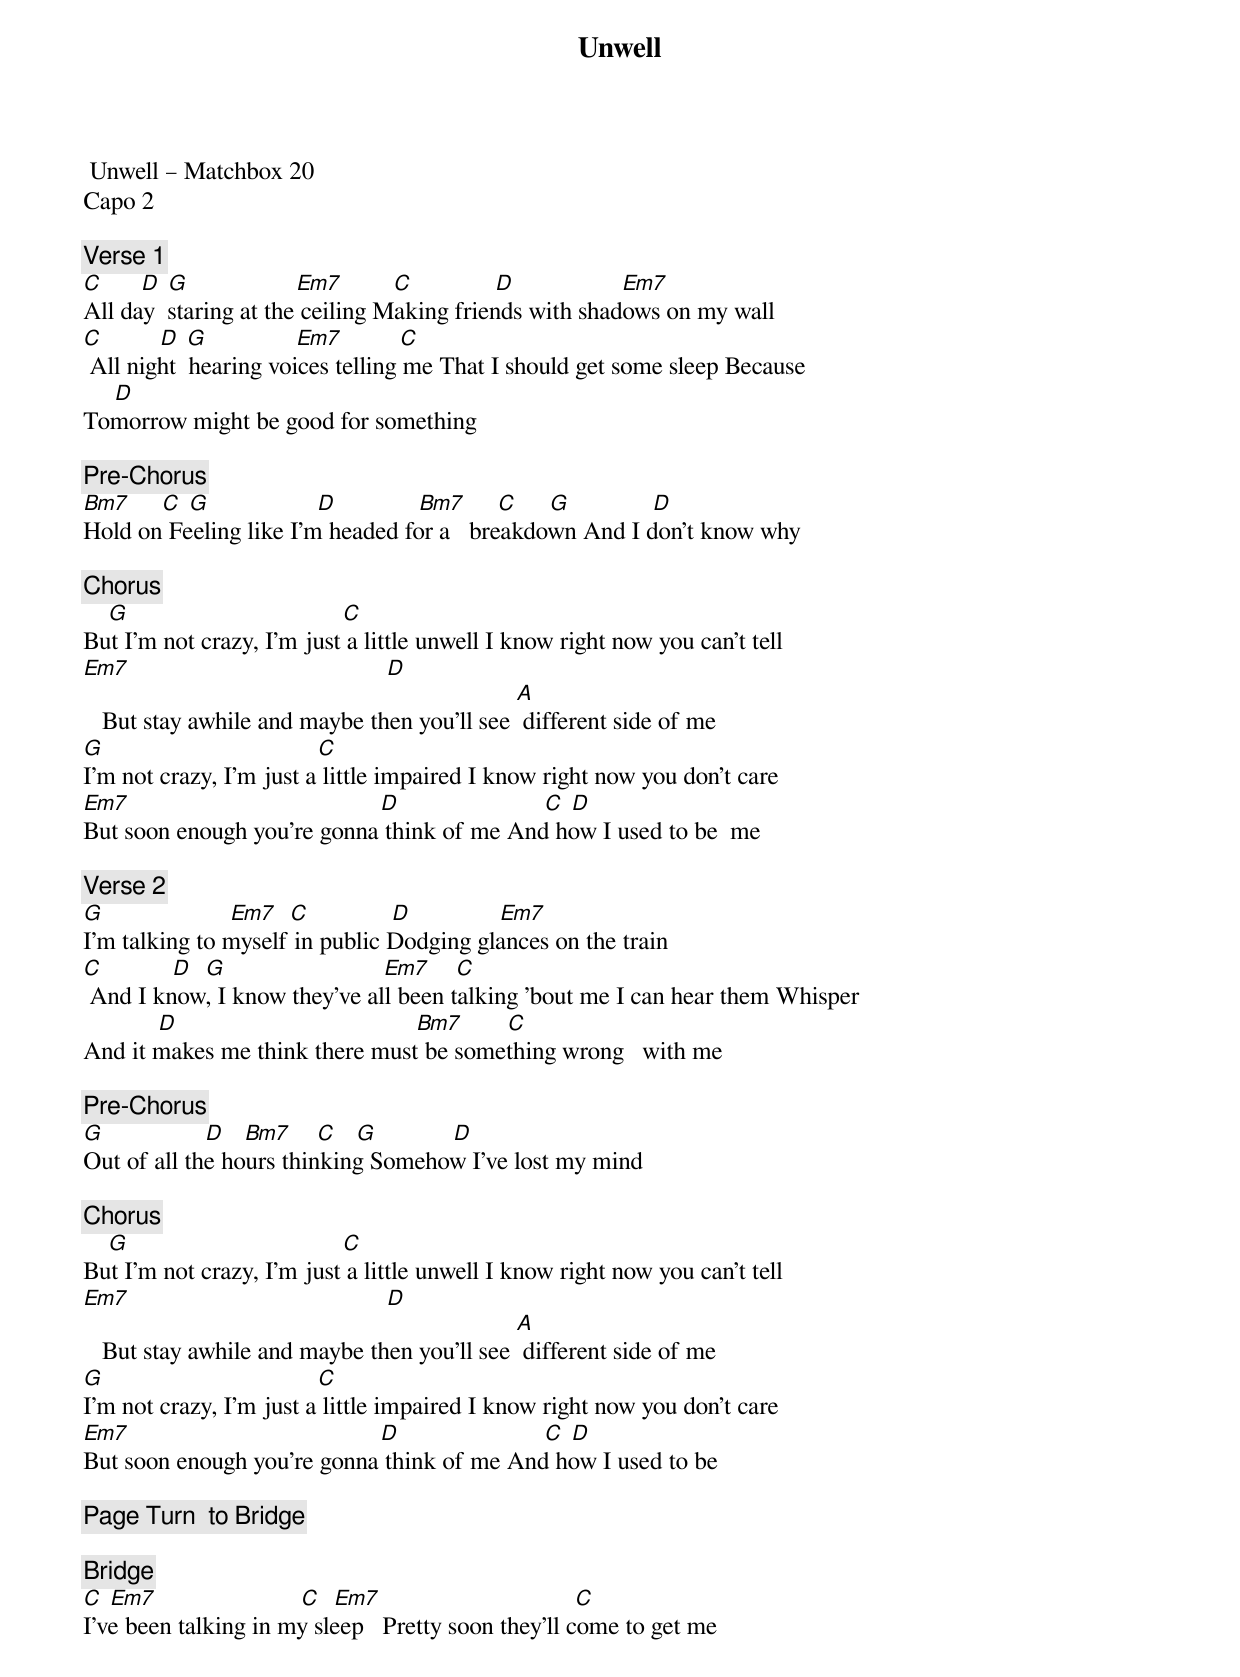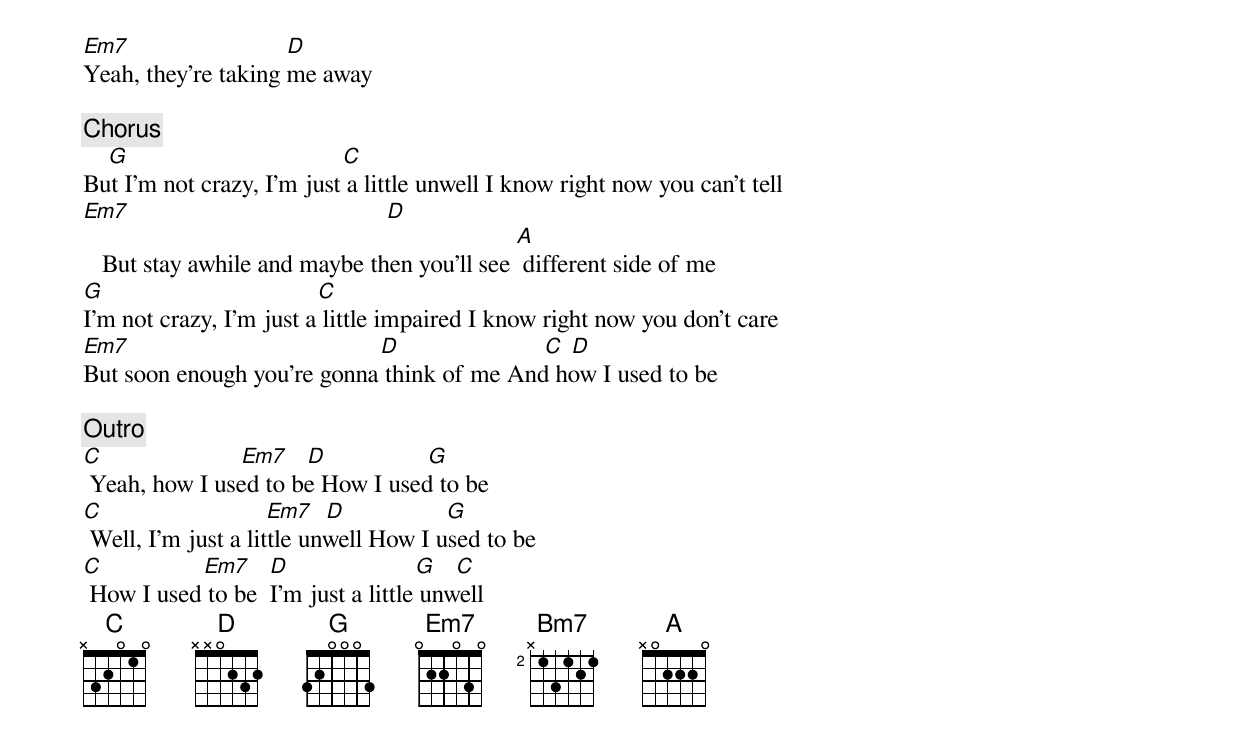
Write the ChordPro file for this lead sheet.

{title: Unwell}
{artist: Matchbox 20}
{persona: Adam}
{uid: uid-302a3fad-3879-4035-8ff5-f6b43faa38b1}
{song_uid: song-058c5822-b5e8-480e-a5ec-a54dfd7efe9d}


 Unwell – Matchbox 20
Capo 2

{comment: Verse 1}
[C]      [D] [G]                 [Em7]		      [C]             [D]                 [Em7]
All day  staring at the ceiling	Making friends with shadows on my wall
[C]         [D] [G]              [Em7]			      [C]
 All night  hearing voices telling me	That I should get some sleep Because
     [D]
Tomorrow might be good for something

{comment: Pre-Chorus}
[Bm7]     [C]	[G]                	[D]           		[Bm7]     [C]	    [G]            	[D]
Hold on	Feeling like I'm headed for a   breakdown	And I don't know why

{comment: Chorus}
    [G]                                  [C]
But I'm not crazy, I'm just a little unwell	I know right now you can't tell
[Em7]                                         [D]
   But stay awhile and maybe then you'll see [A] different side of me
[G]                                  [C]
I'm not crazy, I'm just a little impaired I know right now you don't care
[Em7]                                        [D]			                    [C] [D]
But soon enough you're gonna think of me	And how I used to be  me

{comment: Verse 2}
[G]                    [Em7]		[C]             [D]              [Em7]
I'm talking to myself in public	Dodging glances on the train
[C]           [D]  [G]                         [Em7]				[C]
 And I know, I know they've all been talking 'bout me	I can hear them Whisper
            [D]                                      [Bm7]       [C]
And it makes me think there must be something wrong   with me

{comment: Pre-Chorus}
[G]                [D]			[Bm7]    [C]   [G]            [D]
Out of all the hours thinking	Somehow I've lost my mind

{comment: Chorus}
    [G]                                  [C]
But I'm not crazy, I'm just a little unwell	I know right now you can't tell
[Em7]                                         [D]
   But stay awhile and maybe then you'll see [A] different side of me
[G]                                  [C]
I'm not crazy, I'm just a little impaired I know right now you don't care
[Em7]                                        [D]			                    [C] [D]
But soon enough you're gonna think of me	And how I used to be

{comment: Page Turn  to Bridge}

{comment: Bridge}
[C] [Em7]                       [C]		[Em7]                               [C]
I've been talking in my sleep   Pretty soon they'll come to get me
[Em7]                         [D]
Yeah, they're taking me away

{comment: Chorus}
    [G]                                  [C]
But I'm not crazy, I'm just a little unwell	I know right now you can't tell
[Em7]                                         [D]
   But stay awhile and maybe then you'll see [A] different side of me
[G]                                  [C]
I'm not crazy, I'm just a little impaired I know right now you don't care
[Em7]                                        [D]			                    [C] [D]
But soon enough you're gonna think of me	And how I used to be

{comment: Outro}
[C]                      [Em7]			[D]                [G]
 Yeah, how I used to be	How I used to be
[C]                          [Em7]		[D]                [G]
 Well, I'm just a little unwell	How I used to be
[C]                [Em7]			[D]                    [G]   [C]
 How I used to be		I'm just a little unwell
